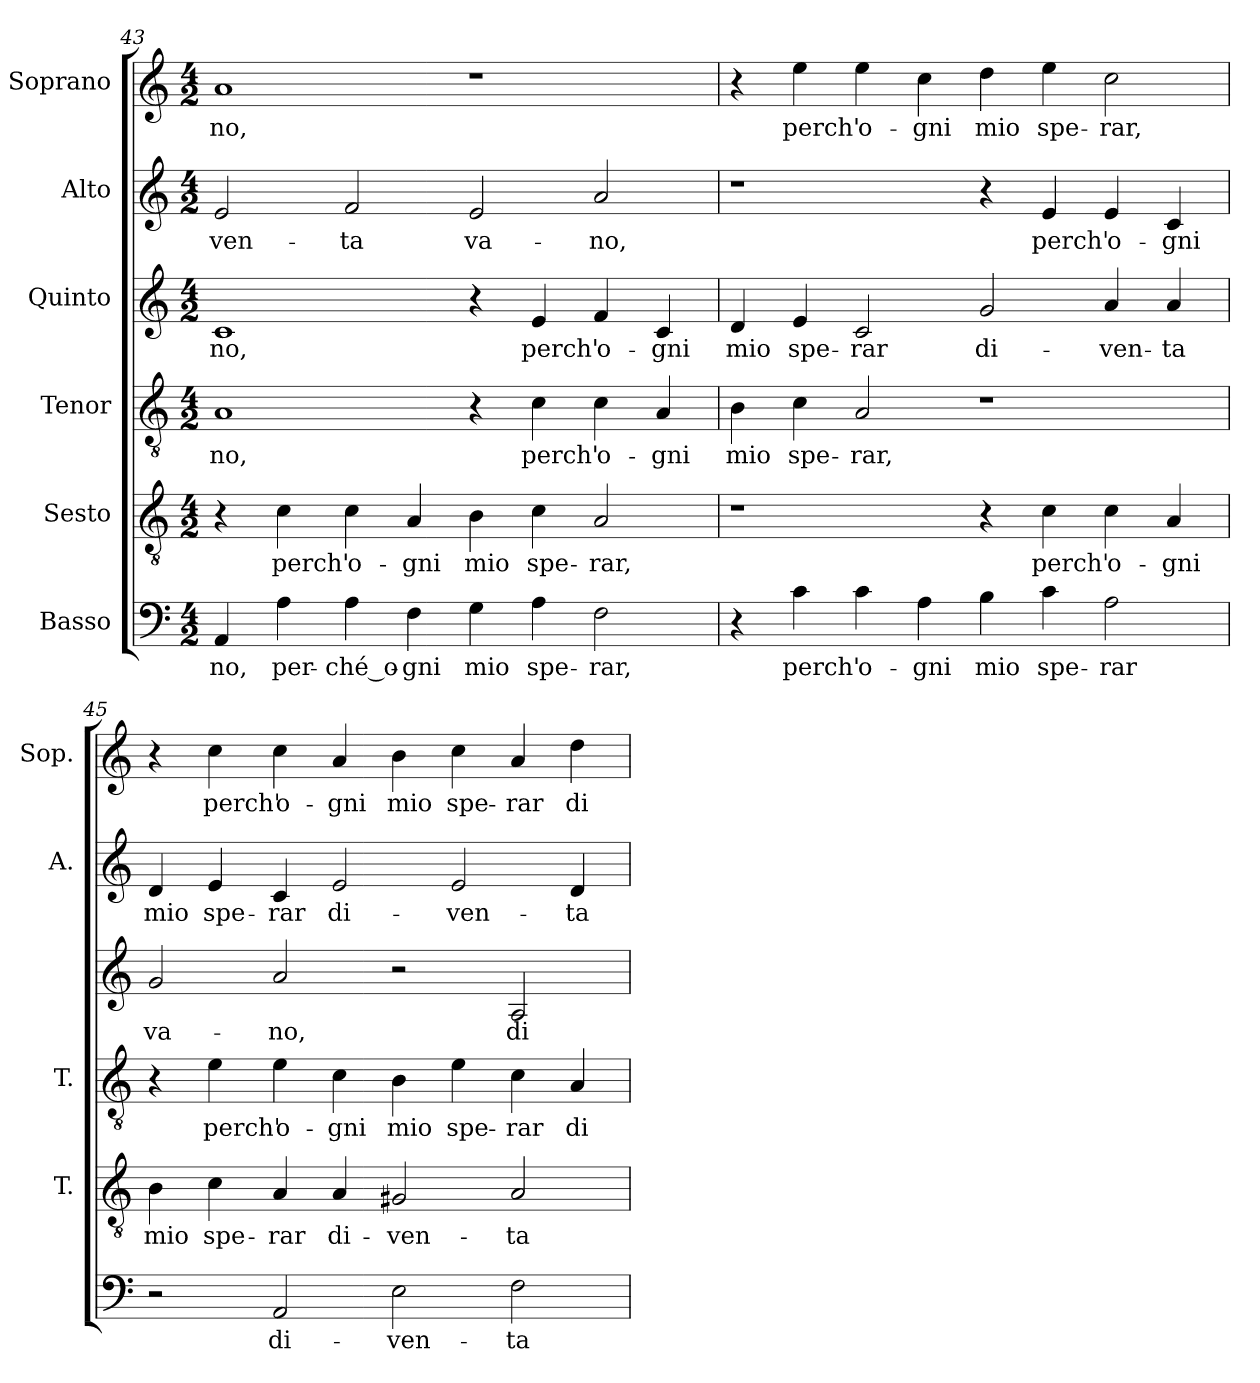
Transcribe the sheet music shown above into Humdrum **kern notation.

**kern	**text	**kern	**text	**kern	**text	**kern	**text	**kern	**text	**kern	**text
*part6	*part6	*part5	*part5	*part4	*part4	*part3	*part3	*part2	*part2	*part1	*part1
*staff6	*staff6	*staff5	*staff5	*staff4	*staff4	*staff3	*staff3	*staff2	*staff2	*staff1	*staff1
*I"Basso	*	*I"Sesto	*	*I"Tenor	*	*I"Quinto	*	*I"Alto	*	*I"Soprano	*
*	*	*I'T.	*	*I'T.	*	*	*	*I'A.	*	*I'Sop.	*
*clefF4	*	*clefGv2	*	*clefGv2	*	*clefG2	*	*clefG2	*	*clefG2	*
*	*	*ITrd7c12	*	*ITrd7c12	*	*	*	*	*	*	*
*k[]	*	*k[]	*	*k[]	*	*k[]	*	*k[]	*	*k[]	*
*C:	*	*C:	*	*C:	*	*C:	*	*C:	*	*C:	*
*M4/2	*	*M4/2	*	*M4/2	*	*M4/2	*	*M4/2	*	*M4/2	*
=43	=43	=43	=43	=43	=43	=43	=43	=43	=43	=43	=43
!	!LO:LY:b:color=#000000	!	!	!	!	!	!	!	!	!	!
!	!	!	!	!	!LO:LY:b:color=#000000	!	!	!	!	!	!
!	!	!	!	!	!	!	!LO:LY:b:color=#000000	!	!	!	!
!	!	!	!	!	!	!	!	!	!LO:LY:b:color=#000000	!	!
!	!	!	!	!	!	!	!	!	!	!	!LO:LY:b:color=#000000
4AAi/	-no,	4r	.	1AAi	-no,	1ci	-no,	2ei/	-ven-	1ai	-no,
!	!LO:LY:b:color=#000000	!	!	!	!	!	!	!	!	!	!
!	!	!	!LO:LY:b:color=#000000	!	!	!	!	!	!	!	!
4Ai\	per-	4Ci\	perch'	.	.	.	.	.	.	.	.
!	!LO:LY:b:color=#000000	!	!	!	!	!	!	!	!	!	!
!	!	!	!LO:LY:b:color=#000000	!	!	!	!	!	!	!	!
!	!	!	!	!	!	!	!	!	!LO:LY:b:color=#000000	!	!
4Ai\	-ché_o-	4Ci\	o-	.	.	.	.	2fi/	-ta	.	.
!	!LO:LY:b:color=#000000	!	!	!	!	!	!	!	!	!	!
!	!	!	!LO:LY:b:color=#000000	!	!	!	!	!	!	!	!
4Fi\	-gni	4AAi/	-gni	.	.	.	.	.	.	.	.
!	!LO:LY:b:color=#000000	!	!	!	!	!	!	!	!	!	!
!	!	!	!LO:LY:b:color=#000000	!	!	!	!	!	!	!	!
!	!	!	!	!	!	!	!	!	!LO:LY:b:color=#000000	!	!
4Gi\	mio	4BBi\	mio	4r	.	4r	.	2ei/	va-	1r	.
!	!LO:LY:b:color=#000000	!	!	!	!	!	!	!	!	!	!
!	!	!	!LO:LY:b:color=#000000	!	!	!	!	!	!	!	!
!	!	!	!	!	!LO:LY:b:color=#000000	!	!	!	!	!	!
!	!	!	!	!	!	!	!LO:LY:b:color=#000000	!	!	!	!
4Ai\	spe-	4Ci\	spe-	4Ci\	perch'	4ei/	perch'	.	.	.	.
!	!LO:LY:b:color=#000000	!	!	!	!	!	!	!	!	!	!
!	!	!	!LO:LY:b:color=#000000	!	!	!	!	!	!	!	!
!	!	!	!	!	!LO:LY:b:color=#000000	!	!	!	!	!	!
!	!	!	!	!	!	!	!LO:LY:b:color=#000000	!	!	!	!
!	!	!	!	!	!	!	!	!	!LO:LY:b:color=#000000	!	!
2Fi\	-rar,	2AAi/	-rar,	4Ci\	o-	4fi/	o-	2ai/	-no,	.	.
!	!	!	!	!	!LO:LY:b:color=#000000	!	!	!	!	!	!
!	!	!	!	!	!	!	!LO:LY:b:color=#000000	!	!	!	!
.	.	.	.	4AAi/	-gni	4ci/	-gni	.	.	.	.
!!LO:LB:g=z
=44	=44	=44	=44	=44	=44	=44	=44	=44	=44	=44	=44
!	!	!	!	!	!LO:LY:b:color=#000000	!	!	!	!	!	!
!	!	!	!	!	!	!	!LO:LY:b:color=#000000	!	!	!	!
4r	.	1r	.	4BBi\	mio	4di/	mio	1r	.	4r	.
!	!LO:LY:b:color=#000000	!	!	!	!	!	!	!	!	!	!
!	!	!	!	!	!LO:LY:b:color=#000000	!	!	!	!	!	!
!	!	!	!	!	!	!	!LO:LY:b:color=#000000	!	!	!	!
!	!	!	!	!	!	!	!	!	!	!	!LO:LY:b:color=#000000
4ci\	perch'	.	.	4Ci\	spe-	4ei/	spe-	.	.	4eei\	perch'
!	!LO:LY:b:color=#000000	!	!	!	!	!	!	!	!	!	!
!	!	!	!	!	!LO:LY:b:color=#000000	!	!	!	!	!	!
!	!	!	!	!	!	!	!LO:LY:b:color=#000000	!	!	!	!
!	!	!	!	!	!	!	!	!	!	!	!LO:LY:b:color=#000000
4ci\	o-	.	.	2AAi/	-rar,	2ci/	-rar	.	.	4eei\	o-
!	!LO:LY:b:color=#000000	!	!	!	!	!	!	!	!	!	!
!	!	!	!	!	!	!	!	!	!	!	!LO:LY:b:color=#000000
4Ai\	-gni	.	.	.	.	.	.	.	.	4cci\	-gni
!	!LO:LY:b:color=#000000	!	!	!	!	!	!	!	!	!	!
!	!	!	!	!	!	!	!LO:LY:b:color=#000000	!	!	!	!
!	!	!	!	!	!	!	!	!	!	!	!LO:LY:b:color=#000000
4Bi\	mio	4r	.	1r	.	2gi/	di-	4r	.	4ddi\	mio
!	!LO:LY:b:color=#000000	!	!	!	!	!	!	!	!	!	!
!	!	!	!LO:LY:b:color=#000000	!	!	!	!	!	!	!	!
!	!	!	!	!	!	!	!	!	!LO:LY:b:color=#000000	!	!
!	!	!	!	!	!	!	!	!	!	!	!LO:LY:b:color=#000000
4ci\	spe-	4Ci\	perch'	.	.	.	.	4ei/	perch'	4eei\	spe-
!	!LO:LY:b:color=#000000	!	!	!	!	!	!	!	!	!	!
!	!	!	!LO:LY:b:color=#000000	!	!	!	!	!	!	!	!
!	!	!	!	!	!	!	!LO:LY:b:color=#000000	!	!	!	!
!	!	!	!	!	!	!	!	!	!LO:LY:b:color=#000000	!	!
!	!	!	!	!	!	!	!	!	!	!	!LO:LY:b:color=#000000
2Ai\	-rar	4Ci\	o-	.	.	4ai/	-ven-	4ei/	o-	2cci\	-rar,
!	!	!	!LO:LY:b:color=#000000	!	!	!	!	!	!	!	!
!	!	!	!	!	!	!	!LO:LY:b:color=#000000	!	!	!	!
!	!	!	!	!	!	!	!	!	!LO:LY:b:color=#000000	!	!
.	.	4AAi/	-gni	.	.	4ai/	-ta	4ci/	-gni	.	.
=45	=45	=45	=45	=45	=45	=45	=45	=45	=45	=45	=45
!	!	!	!LO:LY:b:color=#000000	!	!	!	!	!	!	!	!
!	!	!	!	!	!	!	!LO:LY:b:color=#000000	!	!	!	!
!	!	!	!	!	!	!	!	!	!LO:LY:b:color=#000000	!	!
2r	.	4BBi\	mio	4r	.	2gi/	va-	4di/	mio	4r	.
!	!	!	!LO:LY:b:color=#000000	!	!	!	!	!	!	!	!
!	!	!	!	!	!LO:LY:b:color=#000000	!	!	!	!	!	!
!	!	!	!	!	!	!	!	!	!LO:LY:b:color=#000000	!	!
!	!	!	!	!	!	!	!	!	!	!	!LO:LY:b:color=#000000
.	.	4Ci\	spe-	4Ei\	perch'	.	.	4ei/	spe-	4cci\	perch'
!	!LO:LY:b:color=#000000	!	!	!	!	!	!	!	!	!	!
!	!	!	!LO:LY:b:color=#000000	!	!	!	!	!	!	!	!
!	!	!	!	!	!LO:LY:b:color=#000000	!	!	!	!	!	!
!	!	!	!	!	!	!	!LO:LY:b:color=#000000	!	!	!	!
!	!	!	!	!	!	!	!	!	!LO:LY:b:color=#000000	!	!
!	!	!	!	!	!	!	!	!	!	!	!LO:LY:b:color=#000000
2AAi/	di-	4AAi/	-rar	4Ei\	o-	2ai/	-no,	4ci/	-rar	4cci\	o-
!	!	!	!LO:LY:b:color=#000000	!	!	!	!	!	!	!	!
!	!	!	!	!	!LO:LY:b:color=#000000	!	!	!	!	!	!
!	!	!	!	!	!	!	!	!	!LO:LY:b:color=#000000	!	!
!	!	!	!	!	!	!	!	!	!	!	!LO:LY:b:color=#000000
.	.	4AAi/	di-	4Ci\	-gni	.	.	2ei/	di-	4ai/	-gni
!	!LO:LY:b:color=#000000	!	!	!	!	!	!	!	!	!	!
!	!	!	!LO:LY:b:color=#000000	!	!	!	!	!	!	!	!
!	!	!	!	!	!LO:LY:b:color=#000000	!	!	!	!	!	!
!	!	!	!	!	!	!	!	!	!	!	!LO:LY:b:color=#000000
2Ei\	-ven-	2GG#Xi/	-ven-	4BBi\	mio	2r	.	.	.	4bi\	mio
!	!	!	!	!	!LO:LY:b:color=#000000	!	!	!	!	!	!
!	!	!	!	!	!	!	!	!	!LO:LY:b:color=#000000	!	!
!	!	!	!	!	!	!	!	!	!	!	!LO:LY:b:color=#000000
.	.	.	.	4Ei\	spe-	.	.	2ei/	-ven-	4cci\	spe-
!	!LO:LY:b:color=#000000	!	!	!	!	!	!	!	!	!	!
!	!	!	!LO:LY:b:color=#000000	!	!	!	!	!	!	!	!
!	!	!	!	!	!LO:LY:b:color=#000000	!	!	!	!	!	!
!	!	!	!	!	!	!	!LO:LY:b:color=#000000	!	!	!	!
!	!	!	!	!	!	!	!	!	!	!	!LO:LY:b:color=#000000
2Fi\	-ta	2AAi/	-ta	4Ci\	-rar	2Ai/	di-	.	.	4ai/	-rar
!	!	!	!	!	!LO:LY:b:color=#000000	!	!	!	!	!	!
!	!	!	!	!	!	!	!	!	!LO:LY:b:color=#000000	!	!
!	!	!	!	!	!	!	!	!	!	!	!LO:LY:b:color=#000000
.	.	.	.	4AAi/	di-	.	.	4di/	-ta	4ddi\	di-
=	=	=	=	=	=	=	=	=	=	=	=
*-	*-	*-	*-	*-	*-	*-	*-	*-	*-	*-	*-
